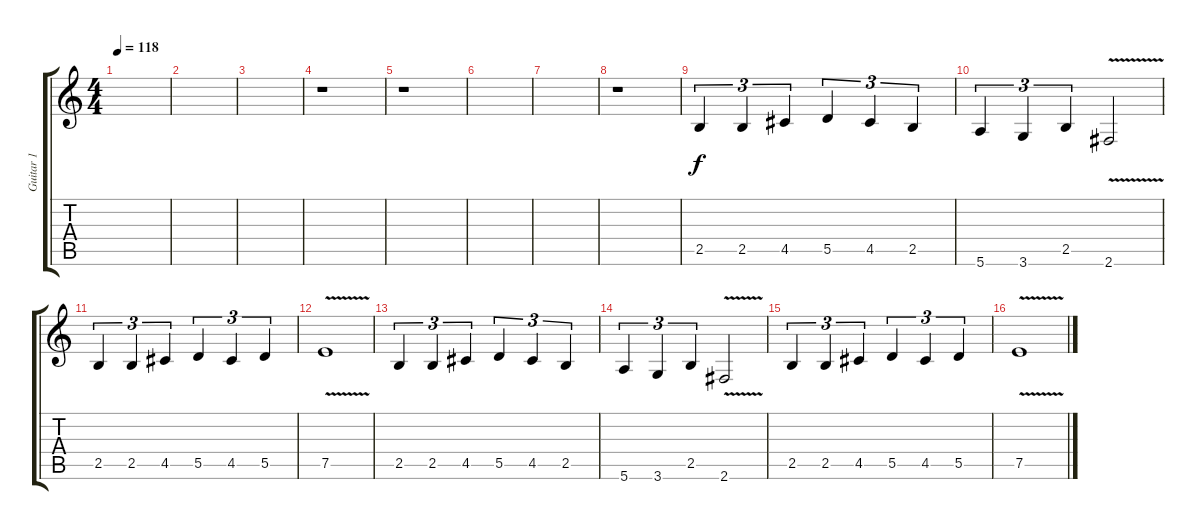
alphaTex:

\track ("Guitar 1" "Guitar 1") {instrument overdrivenguitar}
\staff {score tabs}
\tuning (E4 B3 G3 D3 A2 E2) {hide}
\ts (4 4)
\tempo 118
\clef g2
\ks c
|
|
|
r.1 |
r.1 |
|
|
r.1 |
2.5.4{tu (3 2)} 2.5.4{tu (3 2)} 4.5.4{tu (3 2)} 5.5.4{tu (3 2)} 4.5.4{tu (3 2)} 2.5.4{tu (3 2)} |
5.6.4{tu (3 2)} 3.6.4{tu (3 2)} 2.5.4{tu (3 2)} 2.6{v}.2 |
2.5.4{tu (3 2)} 2.5.4{tu (3 2)} 4.5.4{tu (3 2)} 5.5.4{tu (3 2)} 4.5.4{tu (3 2)} 5.5.4{tu (3 2)} |
7.5{v}.1 |
2.5.4{tu (3 2)} 2.5.4{tu (3 2)} 4.5.4{tu (3 2)} 5.5.4{tu (3 2)} 4.5.4{tu (3 2)} 2.5.4{tu (3 2)} |
5.6.4{tu (3 2)} 3.6.4{tu (3 2)} 2.5.4{tu (3 2)} 2.6{v}.2 |
2.5.4{tu (3 2)} 2.5.4{tu (3 2)} 4.5.4{tu (3 2)} 5.5.4{tu (3 2)} 4.5.4{tu (3 2)} 5.5.4{tu (3 2)} |
7.5{v}.1
